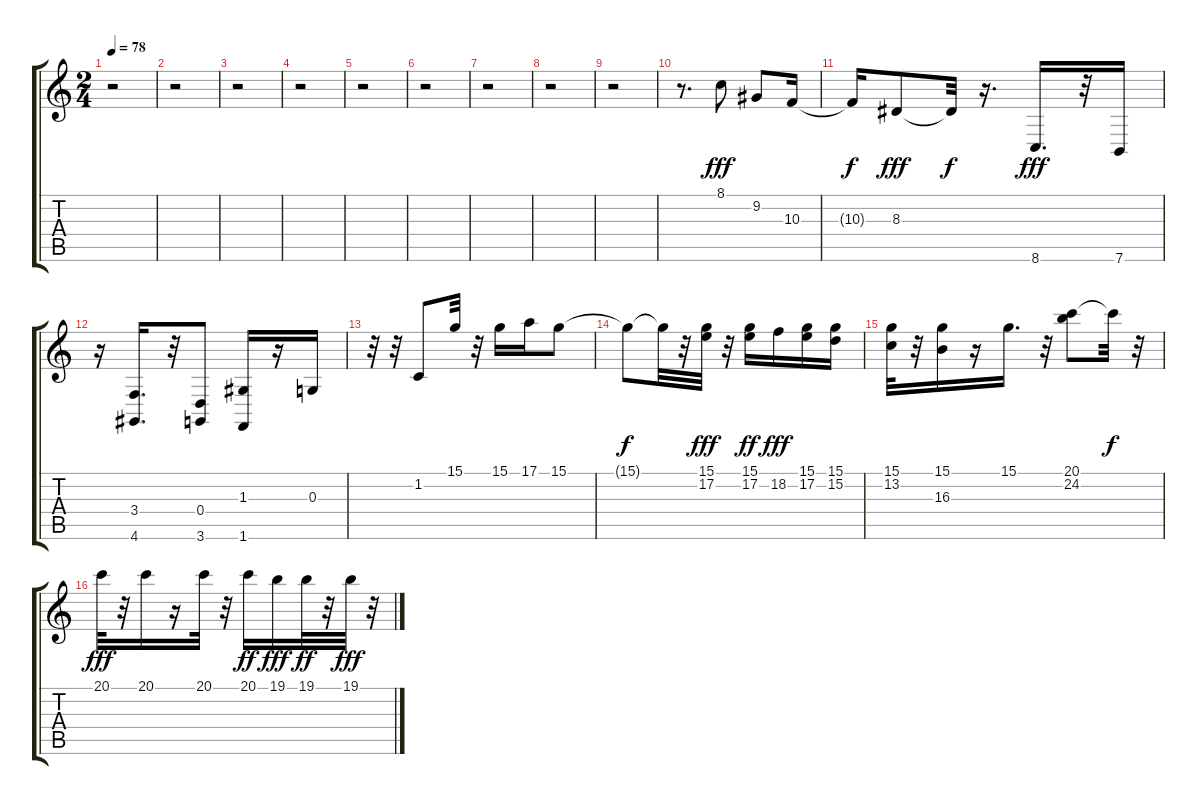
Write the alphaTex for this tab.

\track "" {instrument englishhorn}
\staff {score tabs}
\tuning (E4 B3 G3 D3 A2 E2) {hide}
\ts (2 4)
\tempo 78
\clef g2
\ks c
r.2{dy f} |
r.2 |
r.2 |
r.2 |
r.2 |
r.2 |
r.2 |
r.2 |
r.2 |
r.8{d} 8.1.8{dy fff} 9.2.8 10.3.16 |
10.3{t}.16{dy f} 8.3.8{dy fff} 8.3{t}.32{dy f} r.16{d} 8.6.16{d dy fff} r.32 7.6.16 |
r.16 (3.4 4.6).16{d} r.32 (0.4 3.6).8 (1.3 1.6).16 r.16 0.3.16 |
r.32 r.32 1.2.8 15.1.32 r.32 15.1.16 17.1.16 15.1.8 |
15.1{t}.8{dy f} 15.1{t}.32 r.32 (15.1 17.2).32{dy fff} r.32 (15.1 17.2).16{dy ff} 18.2.16{dy fff} (15.1 17.2).16 (15.1 15.2).16 |
(15.1 13.2).32 r.32 (15.1 16.3).16 r.16 15.1.16{d} r.32 (20.1 24.2).8 20.1{t}.32{dy f} r.32 |
20.1.32{dy fff} r.32 20.1.16 r.16 20.1.32 r.32 20.1.16{dy ff} 19.1.16{dy fff} 19.1.32{dy ff} r.32 19.1.32{dy fff} r.32
